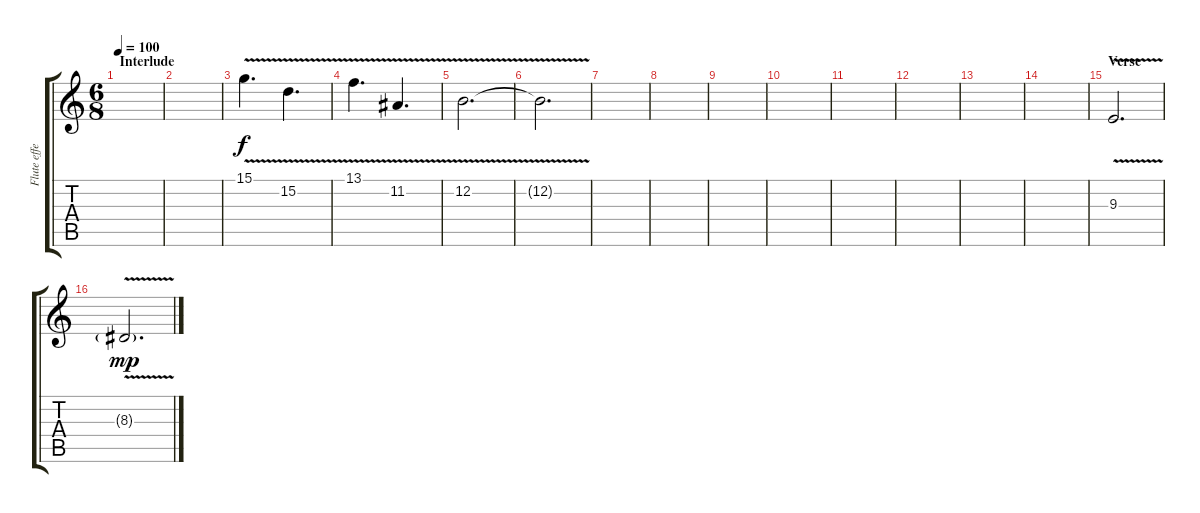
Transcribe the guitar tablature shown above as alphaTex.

\track ("Flute effect" "Flute effe") {instrument flute}
\staff {score tabs}
\tuning (E4 B3 G3 D3 A2 D2) {hide}
\ts (6 8)
\section ("" "Interlude")
\tempo 100
\clef g2
\ks c
|
|
15.1{v}.4{d} 15.2{v}.4{d} |
13.1{v}.4{d} 11.2{v}.4{d} |
12.2{v}.2{d} |
12.2{t}.2{d} |
|
|
|
|
|
|
|
|
\section ("" "Verse")
9.3{v}.2{d} |
8.3{v g}.2{d dy mp}
